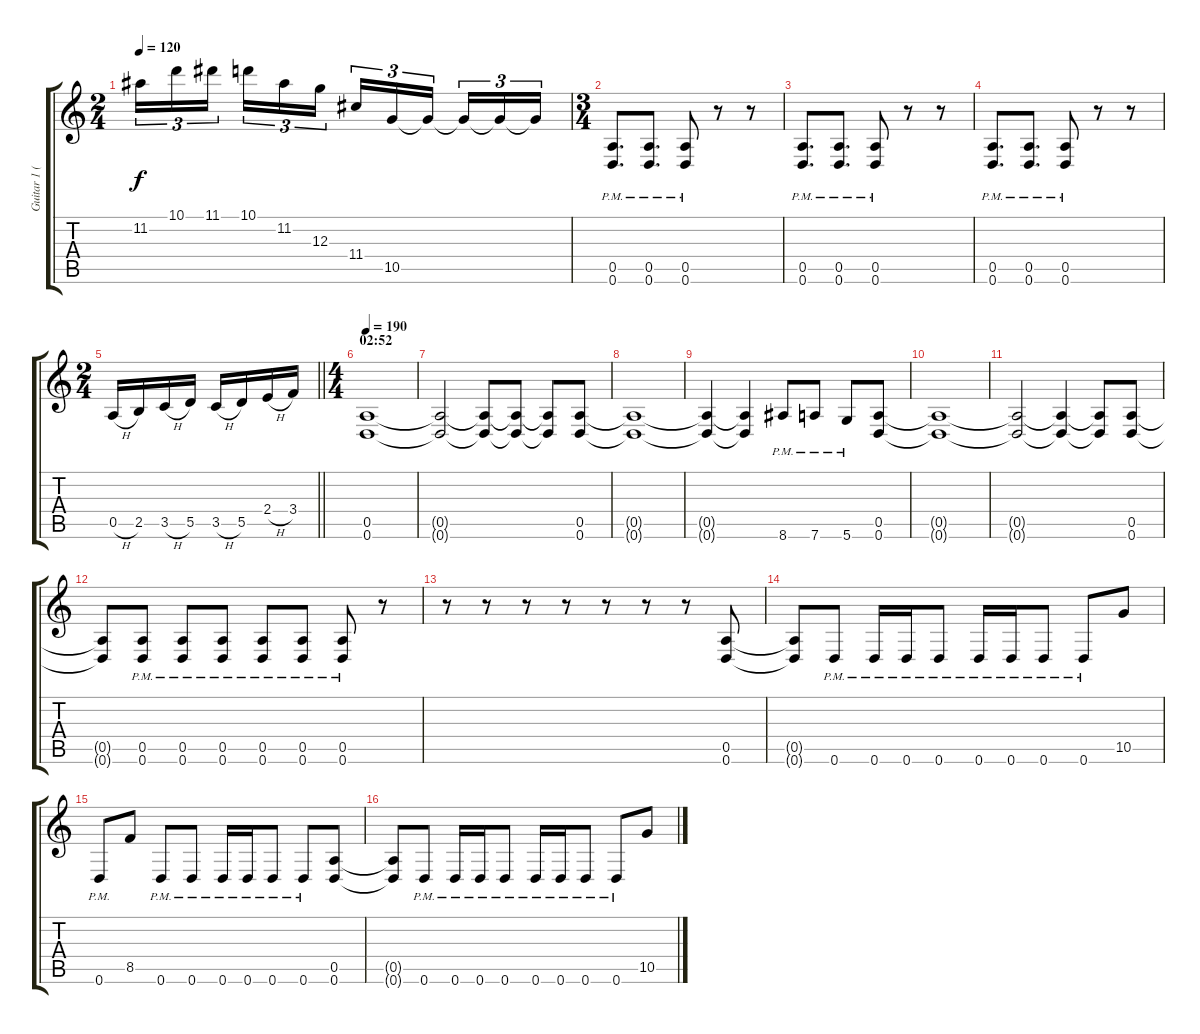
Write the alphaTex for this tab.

\track ("Guitar 1 (Left Speaker)" "Guitar 1 (") {instrument distortionguitar}
\staff {score tabs}
\tuning (E4 B3 G3 D3 A2 D2) {hide}
\ts (2 4)
\tempo 120
\clef g2
\ks c
11.2.16{tu (3 2) dy f} 10.1.16{tu (3 2)} 11.1.16{tu (3 2) beam splitsecondary} 10.1.16{tu (3 2)} 11.2.16{tu (3 2)} 12.3.16{tu (3 2)} 11.4.16{tu (3 2)} 10.5.16{tu (3 2)} 10.5{t}.16{tu (3 2) beam splitsecondary} 10.5{t}.16{tu (3 2)} 10.5{t}.16{tu (3 2)} 10.5{t}.16{tu (3 2)} |
\ts (3 4)
(0.5{pm} 0.6{pm}).8{d} (0.5{pm} 0.6{pm}).8{d} (0.5{pm} 0.6{pm}).8 r.8 r.8 |
(0.5{pm} 0.6{pm}).8{d} (0.5{pm} 0.6{pm}).8{d} (0.5{pm} 0.6{pm}).8 r.8 r.8 |
(0.5{pm} 0.6{pm}).8{d} (0.5{pm} 0.6{pm}).8{d} (0.5{pm} 0.6{pm}).8 r.8 r.8 |
\ts (2 4)
\barLineRight lightlight
0.5{h}.16 2.5.16 3.5{h}.16 5.5.16 3.5{h}.16 5.5.16 2.4{h}.16 3.4.16 |
\ts (4 4)
\section ("" "02:52")
\tempo 190
(0.5 0.6).1 |
(0.5{t} 0.6{t}).2 (0.5{t} 0.6{t}).8 (0.5{t} 0.6{t}).8 (0.5{t} 0.6{t}).8 (0.5 0.6).8 |
(0.5{t} 0.6{t}).1 |
(0.5{t} 0.6{t}).4 (0.5{t} 0.6{t}).4 8.6{pm}.8 7.6{pm}.8 5.6{pm}.8 (0.5 0.6).8 |
(0.5{t} 0.6{t}).1 |
(0.5{t} 0.6{t}).2 (0.5{t} 0.6{t}).4 (0.5{t} 0.6{t}).8 (0.5 0.6).8 |
(0.5{t} 0.6{t}).8 (0.5{pm} 0.6{pm}).8 (0.5{pm} 0.6{pm}).8 (0.5{pm} 0.6{pm}).8 (0.5{pm} 0.6{pm}).8 (0.5{pm} 0.6{pm}).8 (0.5{pm} 0.6{pm}).8 r.8 |
r.8 r.8 r.8 r.8 r.8 r.8 r.8 (0.5 0.6).8 |
(0.5{t} 0.6{t}).8 0.6{pm}.8 0.6{pm}.16 0.6{pm}.16 0.6{pm}.8 0.6{pm}.16 0.6{pm}.16 0.6{pm}.8 0.6{pm}.8 10.5.8 |
0.6{pm}.8 8.5.8 0.6{pm}.8 0.6{pm}.8 0.6{pm}.16 0.6{pm}.16 0.6{pm}.8 0.6{pm}.8 (0.5 0.6).8 |
(0.5{t} 0.6{t}).8 0.6{pm}.8 0.6{pm}.16 0.6{pm}.16 0.6{pm}.8 0.6{pm}.16 0.6{pm}.16 0.6{pm}.8 0.6{pm}.8 10.5.8
